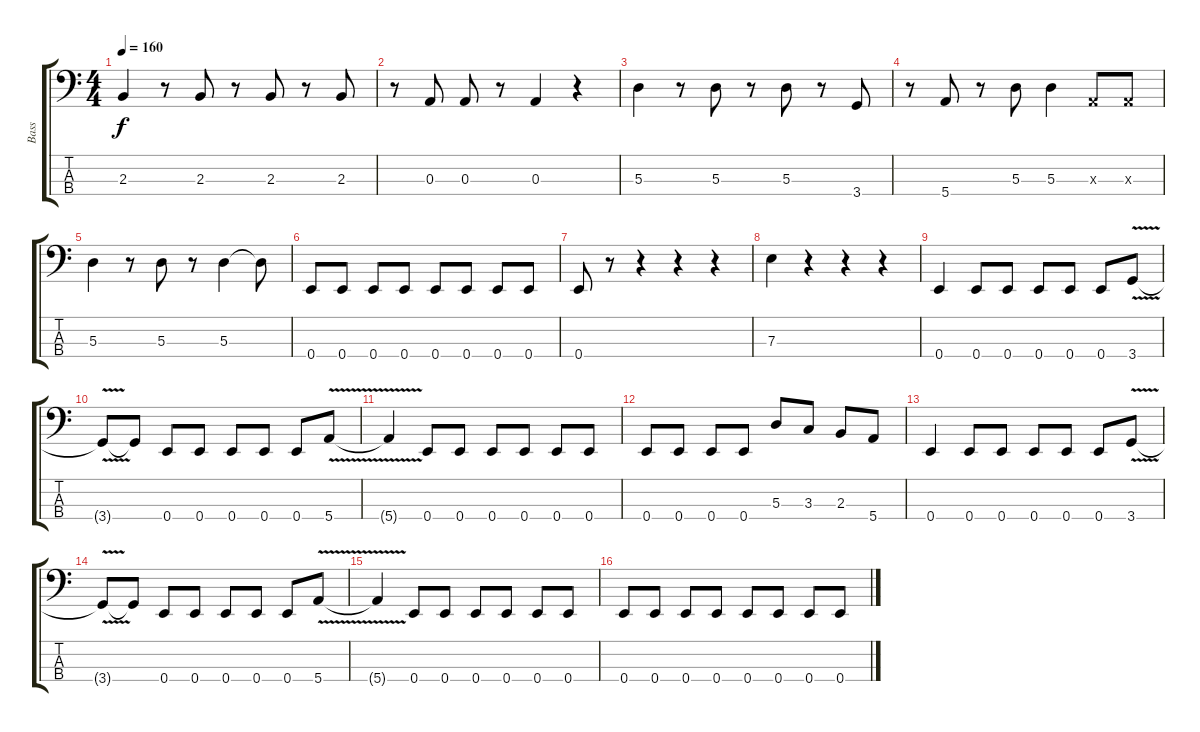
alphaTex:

\track ("Bass" "Bass") {instrument electricbassfinger}
\staff {score tabs}
\tuning (G2 D2 A1 E1) {hide}
\ts (4 4)
\tempo 160
\clef f4
\ks c
2.3.4{dy f} r.8 2.3.8 r.8 2.3.8 r.8 2.3.8 |
r.8 0.3.8 0.3.8 r.8 0.3.4 r.4 |
5.3.4 r.8 5.3.8 r.8 5.3.8 r.8 3.4.8 |
r.8 5.4.8 r.8 5.3.8 5.3.4 0.3{x}.8 0.3{x}.8 |
5.3.4 r.8 5.3.8 r.8 5.3.4 5.3{t}.8 |
0.4.8 0.4.8 0.4.8 0.4.8 0.4.8 0.4.8 0.4.8 0.4.8 |
0.4.8 r.8 r.4 r.4 r.4 |
7.3.4 r.4 r.4 r.4 |
0.4.4 0.4.8 0.4.8 0.4.8 0.4.8 0.4.8 3.4{v}.8 |
3.4{t}.8 3.4{t}.8 0.4.8 0.4.8 0.4.8 0.4.8 0.4.8 5.4{v}.8 |
5.4{t}.4 0.4.8 0.4.8 0.4.8 0.4.8 0.4.8 0.4.8 |
0.4.8 0.4.8 0.4.8 0.4.8 5.3.8 3.3.8 2.3.8 5.4.8 |
0.4.4 0.4.8 0.4.8 0.4.8 0.4.8 0.4.8 3.4{v}.8 |
3.4{t}.8 3.4{t}.8 0.4.8 0.4.8 0.4.8 0.4.8 0.4.8 5.4{v}.8 |
5.4{t}.4 0.4.8 0.4.8 0.4.8 0.4.8 0.4.8 0.4.8 |
0.4.8 0.4.8 0.4.8 0.4.8 0.4.8 0.4.8 0.4.8 0.4.8
